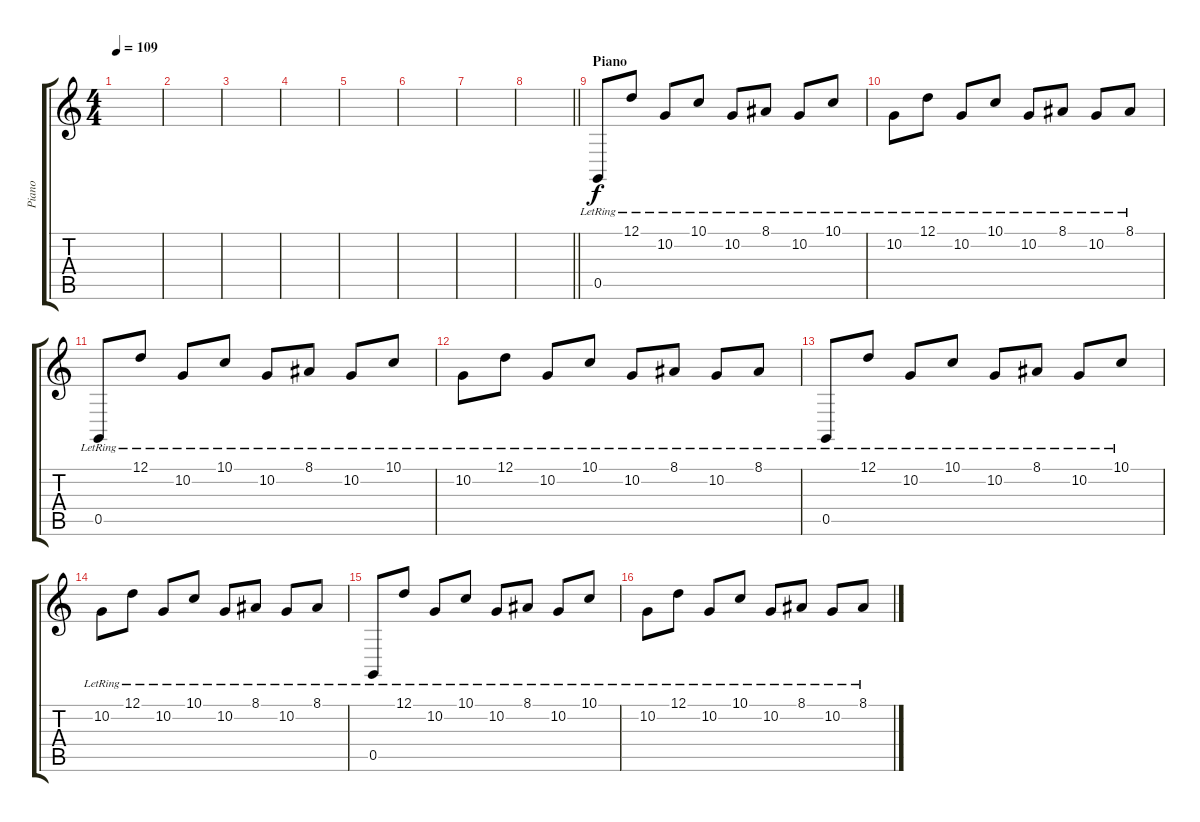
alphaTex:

\track ("Piano" "Piano") {instrument acousticgrandpiano}
\staff {score tabs}
\tuning (D4 A3 F3 C3 G2 D2) {hide}
\ts (4 4)
\tempo 109
\clef g2
\ks c
|
|
|
|
|
|
|
\barLineRight lightlight
|
\section ("" "Piano")
0.5{lr}.8 12.1{lr}.8 10.2{lr}.8 10.1{lr}.8 10.2{lr}.8 8.1{lr}.8 10.2{lr}.8 10.1{lr}.8 |
10.2{lr}.8 12.1{lr}.8 10.2{lr}.8 10.1{lr}.8 10.2{lr}.8 8.1{lr}.8 10.2{lr}.8 8.1{lr}.8 |
0.5{lr}.8 12.1{lr}.8 10.2{lr}.8 10.1{lr}.8 10.2{lr}.8 8.1{lr}.8 10.2{lr}.8 10.1{lr}.8 |
10.2{lr}.8 12.1{lr}.8 10.2{lr}.8 10.1{lr}.8 10.2{lr}.8 8.1{lr}.8 10.2{lr}.8 8.1{lr}.8 |
0.5{lr}.8 12.1{lr}.8 10.2{lr}.8 10.1{lr}.8 10.2{lr}.8 8.1{lr}.8 10.2{lr}.8 10.1{lr}.8 |
10.2{lr}.8 12.1{lr}.8 10.2{lr}.8 10.1{lr}.8 10.2{lr}.8 8.1{lr}.8 10.2{lr}.8 8.1{lr}.8 |
0.5{lr}.8 12.1{lr}.8 10.2{lr}.8 10.1{lr}.8 10.2{lr}.8 8.1{lr}.8 10.2{lr}.8 10.1{lr}.8 |
10.2{lr}.8 12.1{lr}.8 10.2{lr}.8 10.1{lr}.8 10.2{lr}.8 8.1{lr}.8 10.2{lr}.8 8.1{lr}.8
